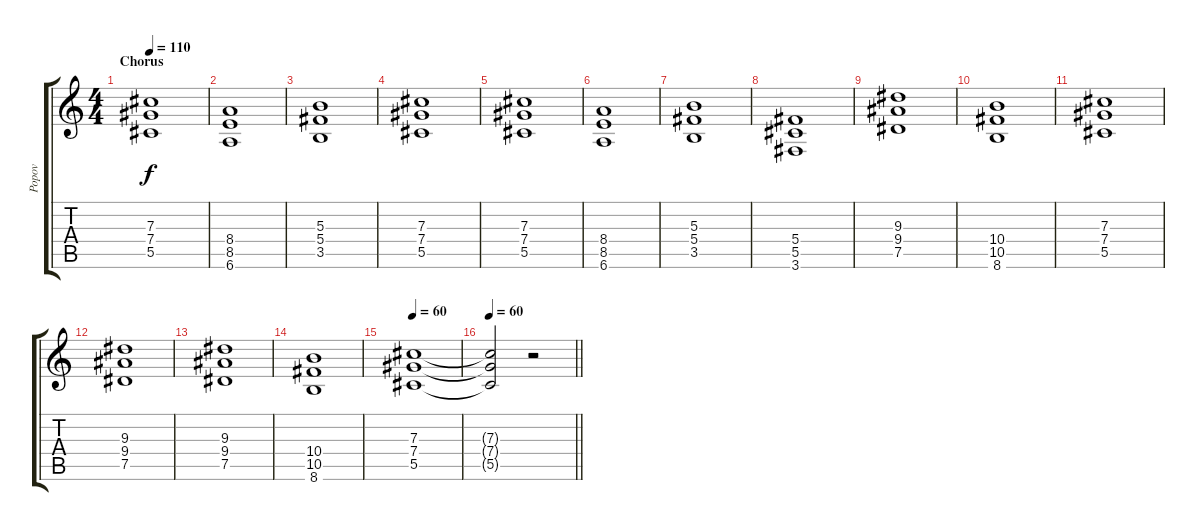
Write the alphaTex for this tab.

\track ("Popov" "Popov") {instrument distortionguitar}
\staff {score tabs}
\tuning (Eb4 Bb3 Gb3 Db3 Ab2 Eb2) {hide}
\ts (4 4)
\section ("" "Chorus")
\tempo 110
\clef g2
\ks c
(7.3 7.4 5.5).1{dy f volume 12 instrument distortionguitar} |
(8.4 8.5 6.6).1 |
(5.3 5.4 3.5).1 |
(7.3 7.4 5.5).1 |
(7.3 7.4 5.5).1 |
(8.4 8.5 6.6).1 |
(5.3 5.4 3.5).1 |
(5.4 5.5 3.6).1 |
(9.3 9.4 7.5).1 |
(10.4 10.5 8.6).1 |
(7.3 7.4 5.5).1 |
(9.3 9.4 7.5).1 |
(9.3 9.4 7.5).1 |
(10.4 10.5 8.6).1 |
\tempo 60
(7.3 7.4 5.5).1 |
\tempo 60
\barLineRight lightlight
(7.3{t} 7.4{t} 5.5{t}).2 r.2
